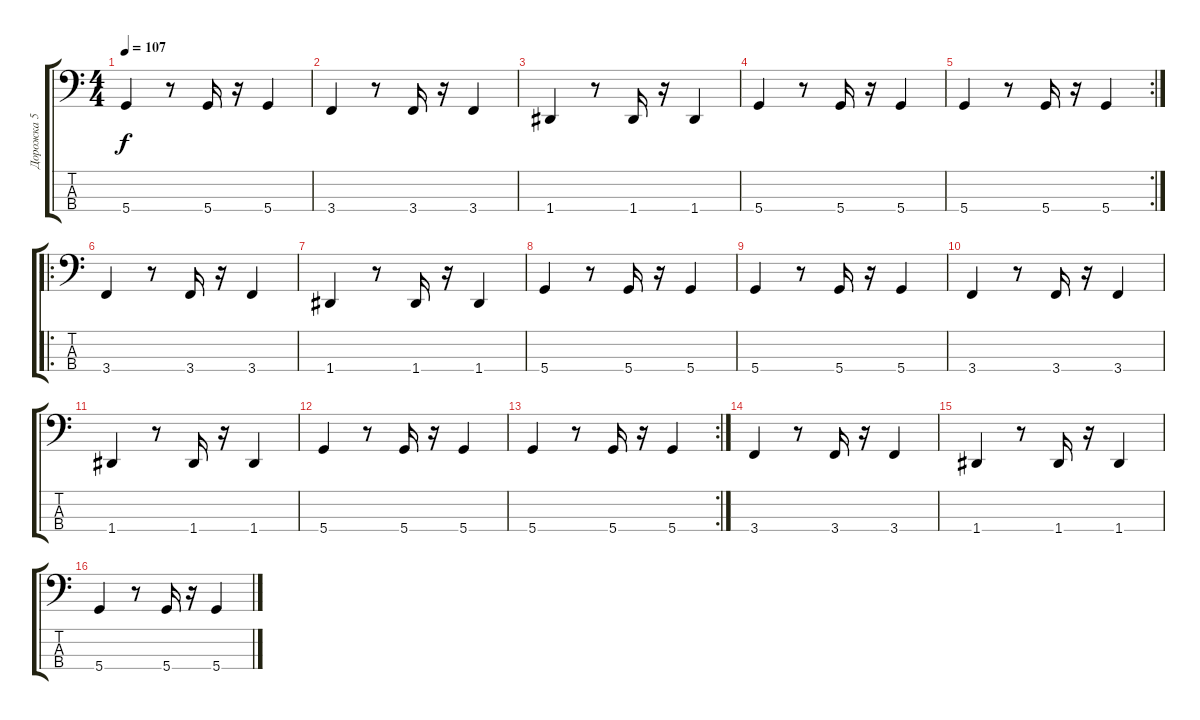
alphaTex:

\track ("Дорожка 5" "Дорожка 5") {instrument electricbasspick}
\staff {score tabs}
\tuning (F2 C2 G1 D1) {hide}
\ts (4 4)
\tempo 107
\clef f4
\ks c
5.4.4{dy f} r.8 5.4.16 r.16 5.4.4 |
3.4.4 r.8 3.4.16 r.16 3.4.4 |
1.4.4 r.8 1.4.16 r.16 1.4.4 |
5.4.4 r.8 5.4.16 r.16 5.4.4 |
\rc 2
5.4.4 r.8 5.4.16 r.16 5.4.4 |
\ro
3.4.4 r.8 3.4.16 r.16 3.4.4 |
1.4.4 r.8 1.4.16 r.16 1.4.4 |
5.4.4 r.8 5.4.16 r.16 5.4.4 |
5.4.4 r.8 5.4.16 r.16 5.4.4 |
3.4.4 r.8 3.4.16 r.16 3.4.4 |
1.4.4 r.8 1.4.16 r.16 1.4.4 |
5.4.4 r.8 5.4.16 r.16 5.4.4 |
\rc 2
5.4.4 r.8 5.4.16 r.16 5.4.4 |
3.4.4 r.8 3.4.16 r.16 3.4.4 |
1.4.4 r.8 1.4.16 r.16 1.4.4 |
5.4.4 r.8 5.4.16 r.16 5.4.4
